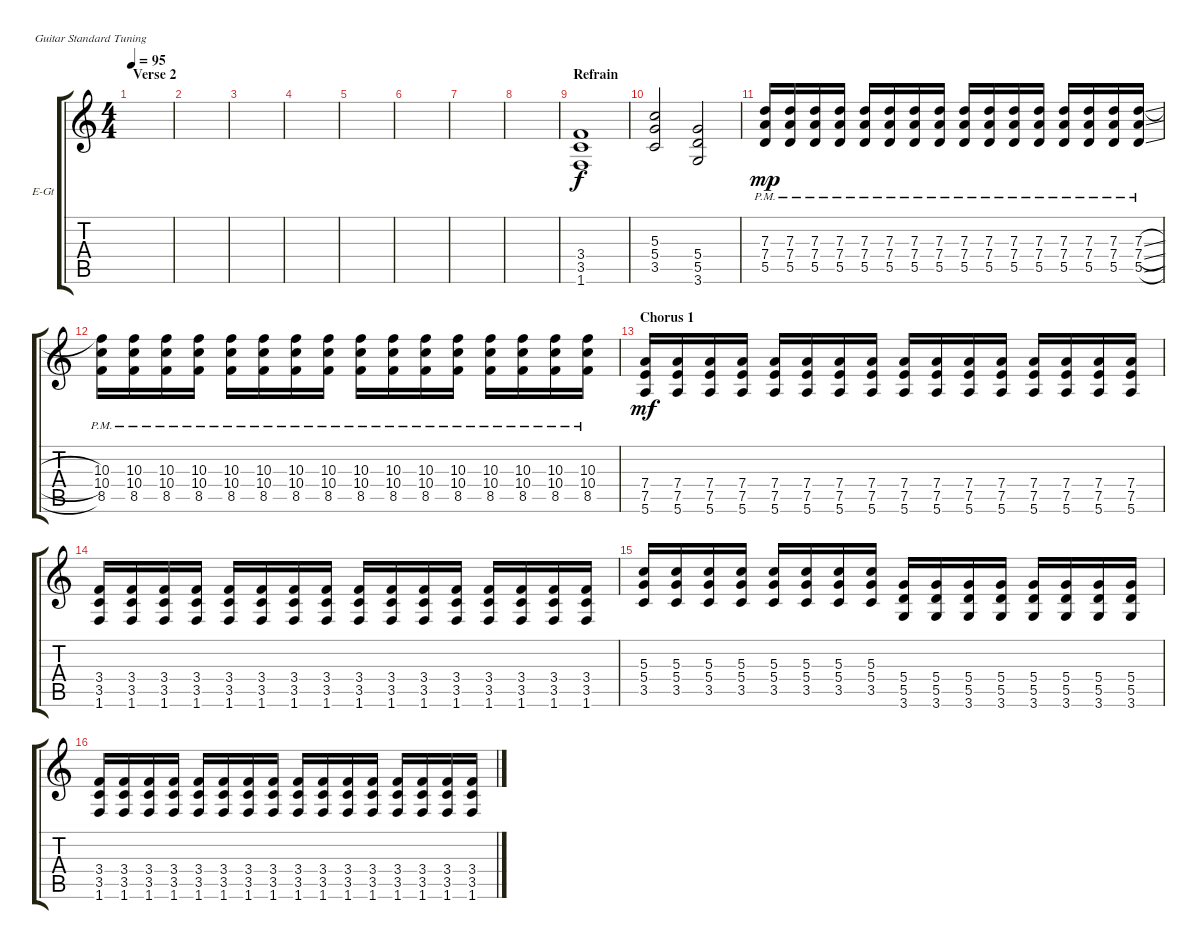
\bracketExtendMode groupsimilarinstruments
\firstSystemTrackNameOrientation horizontal
\otherSystemsTrackNameOrientation horizontal
\track ("Lead Guitar" "E-Gt") {instrument distortionguitar}
\staff {score tabs}
\tuning (E4 B3 G3 D3 A2 E2)
\ts (4 4)
\section ("" "Verse 2")
\tempo 95
\clef g2
\ks c
|
|
|
|
|
|
|
|
\section ("" "Refrain")
(1.6 3.5 3.4).1 |
(3.5 5.4 5.3).2 (3.6 5.5 5.4).2 |
(5.5{pm} 7.4{pm} 7.3{pm}).16{dy mp} (5.5{pm} 7.4{pm} 7.3{pm}).16 (5.5{pm} 7.4{pm} 7.3{pm}).16 (5.5{pm} 7.4{pm} 7.3{pm}).16 (5.5{pm} 7.4{pm} 7.3{pm}).16 (5.5{pm} 7.4{pm} 7.3{pm}).16 (5.5{pm} 7.4{pm} 7.3{pm}).16 (5.5{pm} 7.4{pm} 7.3{pm}).16 (5.5{pm} 7.4{pm} 7.3{pm}).16 (5.5{pm} 7.4{pm} 7.3{pm}).16 (5.5{pm} 7.4{pm} 7.3{pm}).16 (5.5{pm} 7.4{pm} 7.3{pm}).16 (5.5{pm} 7.4{pm} 7.3{pm}).16 (5.5{pm} 7.4{pm} 7.3{pm}).16 (5.5{pm} 7.4{pm} 7.3{pm}).16 (5.5{sl pm} 7.4{sl pm} 7.3{sl pm}).16 |
(8.5{pm} 10.4{pm} 10.3{pm}).16 (8.5{pm} 10.4{pm} 10.3{pm}).16 (8.5{pm} 10.4{pm} 10.3{pm}).16 (8.5{pm} 10.4{pm} 10.3{pm}).16 (8.5{pm} 10.4{pm} 10.3{pm}).16 (8.5{pm} 10.4{pm} 10.3{pm}).16 (8.5{pm} 10.4{pm} 10.3{pm}).16 (8.5{pm} 10.4{pm} 10.3{pm}).16 (8.5{pm} 10.4{pm} 10.3{pm}).16 (8.5{pm} 10.4{pm} 10.3{pm}).16 (8.5{pm} 10.4{pm} 10.3{pm}).16 (8.5{pm} 10.4{pm} 10.3{pm}).16 (8.5{pm} 10.4{pm} 10.3{pm}).16 (8.5{pm} 10.4{pm} 10.3{pm}).16 (8.5{pm} 10.4{pm} 10.3{pm}).16 (8.5{pm} 10.4{pm} 10.3{pm}).16 |
\section ("" "Chorus 1")
(5.6 7.5 7.4).16{dy mf} (5.6 7.5 7.4).16 (5.6 7.5 7.4).16 (5.6 7.5 7.4).16 (5.6 7.5 7.4).16 (5.6 7.5 7.4).16 (5.6 7.5 7.4).16 (5.6 7.5 7.4).16 (5.6 7.5 7.4).16 (5.6 7.5 7.4).16 (5.6 7.5 7.4).16 (5.6 7.5 7.4).16 (5.6 7.5 7.4).16 (5.6 7.5 7.4).16 (5.6 7.5 7.4).16 (5.6 7.5 7.4).16 |
(1.6 3.5 3.4).16 (1.6 3.5 3.4).16 (1.6 3.5 3.4).16 (1.6 3.5 3.4).16 (1.6 3.5 3.4).16 (1.6 3.5 3.4).16 (1.6 3.5 3.4).16 (1.6 3.5 3.4).16 (1.6 3.5 3.4).16 (1.6 3.5 3.4).16 (1.6 3.5 3.4).16 (1.6 3.5 3.4).16 (1.6 3.5 3.4).16 (1.6 3.5 3.4).16 (1.6 3.5 3.4).16 (1.6 3.5 3.4).16 |
(3.5 5.4 5.3).16 (3.5 5.4 5.3).16 (3.5 5.4 5.3).16 (3.5 5.4 5.3).16 (3.5 5.4 5.3).16 (3.5 5.4 5.3).16 (3.5 5.4 5.3).16 (3.5 5.4 5.3).16 (3.6 5.5 5.4).16 (3.6 5.5 5.4).16 (3.6 5.5 5.4).16 (3.6 5.5 5.4).16 (3.6 5.5 5.4).16 (3.6 5.5 5.4).16 (3.6 5.5 5.4).16 (3.6 5.5 5.4).16 |
(1.6 3.5 3.4).16 (1.6 3.5 3.4).16 (1.6 3.5 3.4).16 (1.6 3.5 3.4).16 (1.6 3.5 3.4).16 (1.6 3.5 3.4).16 (1.6 3.5 3.4).16 (1.6 3.5 3.4).16 (1.6 3.5 3.4).16 (1.6 3.5 3.4).16 (1.6 3.5 3.4).16 (1.6 3.5 3.4).16 (1.6 3.5 3.4).16 (1.6 3.5 3.4).16 (1.6 3.5 3.4).16 (1.6 3.5 3.4).16
